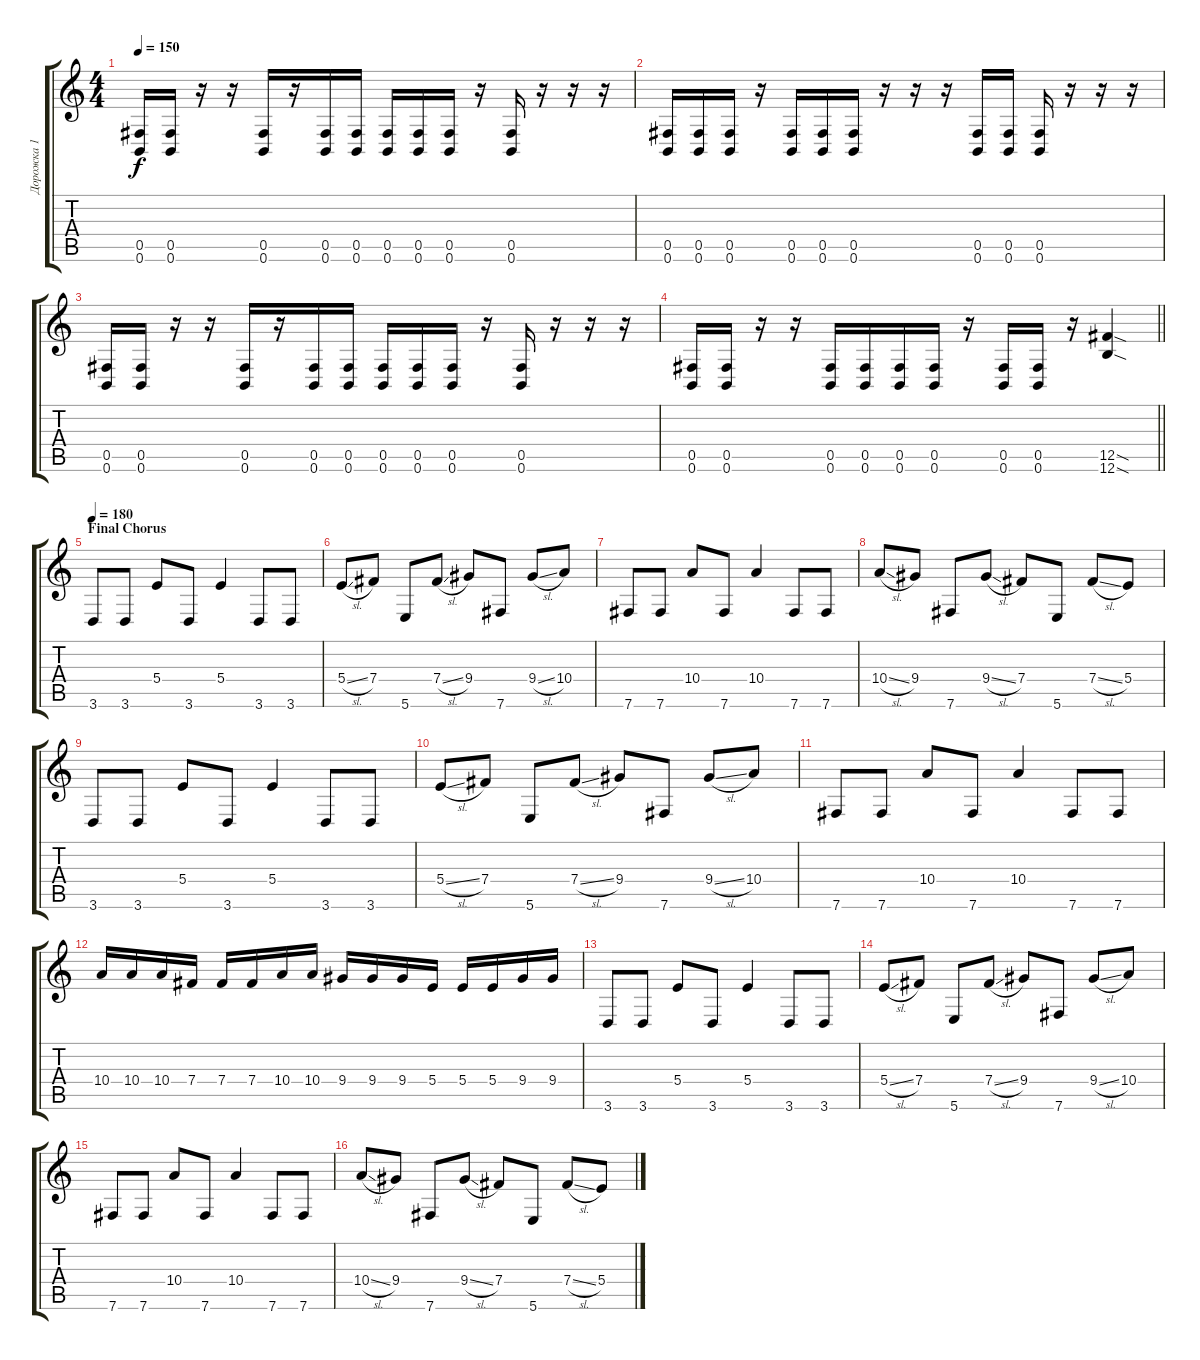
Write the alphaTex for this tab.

\track ("Дорожка 1" "Дорожка 1") {instrument distortionguitar}
\staff {score tabs}
\tuning (Db4 Ab3 E3 B2 Gb2 B1) {hide}
\ts (4 4)
\tempo 150
\clef g2
\ks c
(0.5 0.6).16{dy f} (0.5 0.6).16 r.16 r.16 (0.5 0.6).16 r.16 (0.5 0.6).16 (0.5 0.6).16 (0.5 0.6).16 (0.5 0.6).16 (0.5 0.6).16 r.16 (0.5 0.6).16 r.16 r.16 r.16 |
(0.5 0.6).16 (0.5 0.6).16 (0.5 0.6).16 r.16 (0.5 0.6).16 (0.5 0.6).16 (0.5 0.6).16 r.16 r.16 r.16 (0.5 0.6).16 (0.5 0.6).16 (0.5 0.6).16 r.16 r.16 r.16 |
(0.5 0.6).16 (0.5 0.6).16 r.16 r.16 (0.5 0.6).16 r.16 (0.5 0.6).16 (0.5 0.6).16 (0.5 0.6).16 (0.5 0.6).16 (0.5 0.6).16 r.16 (0.5 0.6).16 r.16 r.16 r.16 |
\barLineRight lightlight
(0.5 0.6).16 (0.5 0.6).16 r.16 r.16 (0.5 0.6).16 (0.5 0.6).16 (0.5 0.6).16 (0.5 0.6).16 r.16 (0.5 0.6).16 (0.5 0.6).16 r.16 (12.5{sod} 12.6{sod}).4 |
\section ("" "Final Chorus")
\tempo 180
3.6.8 3.6.8 5.4.8 3.6.8 5.4.4 3.6.8 3.6.8 |
5.4{sl}.8 7.4.8 5.6.8 7.4{sl}.8 9.4.8 7.6.8 9.4{sl}.8 10.4.8 |
7.6.8 7.6.8 10.4.8 7.6.8 10.4.4 7.6.8 7.6.8 |
10.4{sl}.8 9.4.8 7.6.8 9.4{sl}.8 7.4.8 5.6.8 7.4{sl}.8 5.4.8 |
3.6.8 3.6.8 5.4.8 3.6.8 5.4.4 3.6.8 3.6.8 |
5.4{sl}.8 7.4.8 5.6.8 7.4{sl}.8 9.4.8 7.6.8 9.4{sl}.8 10.4.8 |
7.6.8 7.6.8 10.4.8 7.6.8 10.4.4 7.6.8 7.6.8 |
10.4.16 10.4.16 10.4.16 7.4.16 7.4.16 7.4.16 10.4.16 10.4.16 9.4.16 9.4.16 9.4.16 5.4.16 5.4.16 5.4.16 9.4.16 9.4.16 |
3.6.8 3.6.8 5.4.8 3.6.8 5.4.4 3.6.8 3.6.8 |
5.4{sl}.8 7.4.8 5.6.8 7.4{sl}.8 9.4.8 7.6.8 9.4{sl}.8 10.4.8 |
7.6.8 7.6.8 10.4.8 7.6.8 10.4.4 7.6.8 7.6.8 |
10.4{sl}.8 9.4.8 7.6.8 9.4{sl}.8 7.4.8 5.6.8 7.4{sl}.8 5.4.8
